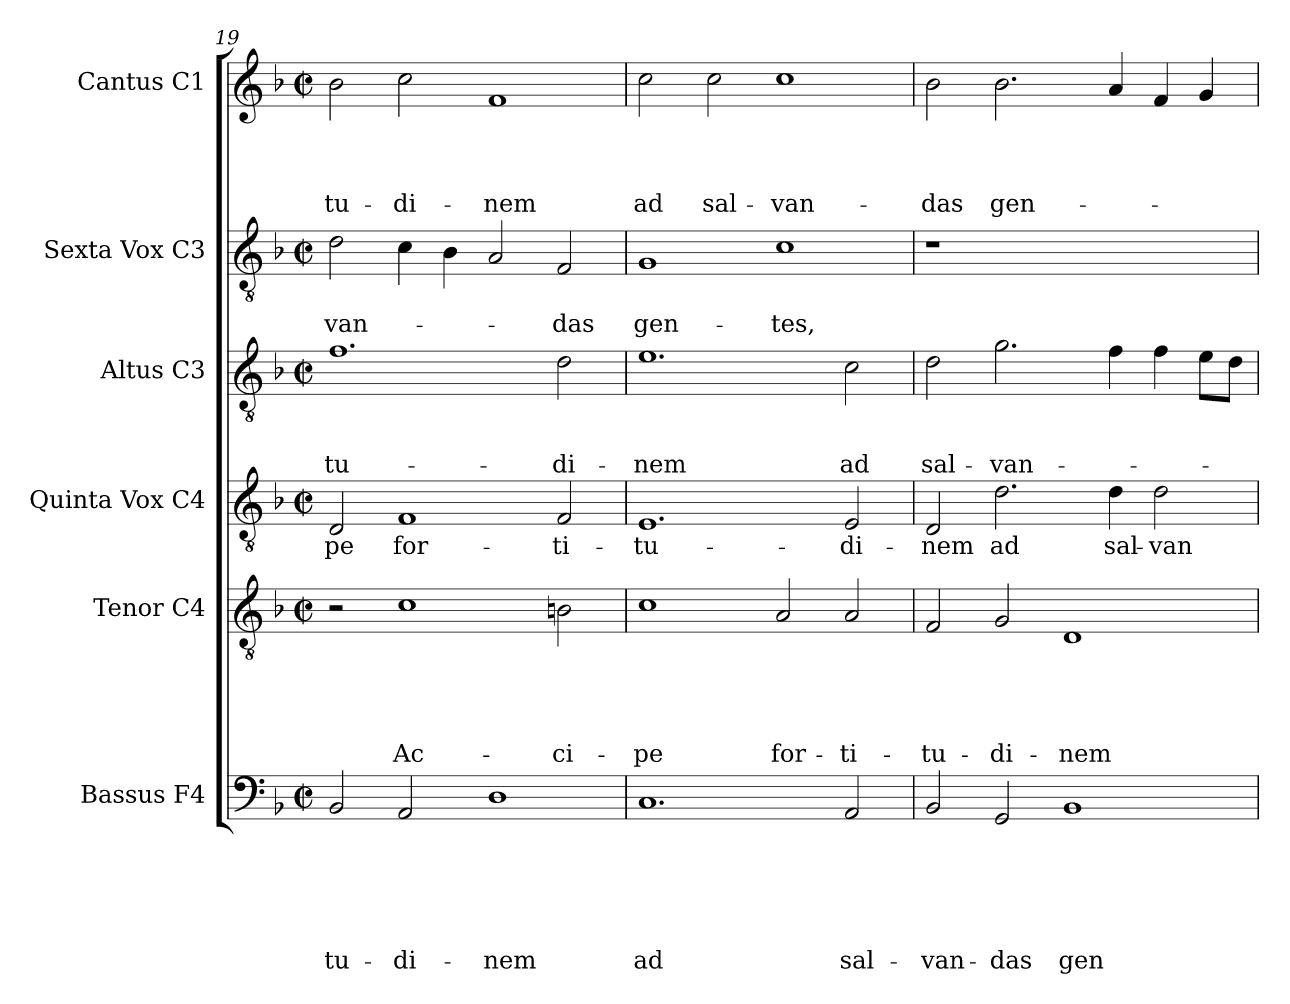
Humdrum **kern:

**kern	**text	**text	**text	**text	**text	**text	**kern	**text	**text	**text	**text	**text	**kern	**text	**kern	**text	**text	**text	**kern	**text	**text	**kern	**text	**text	**text	**text
*part6	*part6	*part6	*part6	*part6	*part6	*part6	*part5	*part5	*part5	*part5	*part5	*part5	*part4	*part4	*part3	*part3	*part3	*part3	*part2	*part2	*part2	*part1	*part1	*part1	*part1	*part1
*staff6	*staff6	*staff6	*staff6	*staff6	*staff6	*staff6	*staff5	*staff5	*staff5	*staff5	*staff5	*staff5	*staff4	*staff4	*staff3	*staff3	*staff3	*staff3	*staff2	*staff2	*staff2	*staff1	*staff1	*staff1	*staff1	*staff1
*I"Bassus F4	*	*	*	*	*	*	*I"Tenor C4	*	*	*	*	*	*I"Quinta Vox C4	*	*I"Altus C3	*	*	*	*I"Sexta Vox C3	*	*	*I"Cantus C1	*	*	*	*
*I'B	*	*	*	*	*	*	*I'T	*	*	*	*	*	*	*	*I'A	*	*	*	*	*	*	*I'C	*	*	*	*
*clefF4	*	*	*	*	*	*	*clefGv2	*	*	*	*	*	*clefGv2	*	*clefGv2	*	*	*	*clefGv2	*	*	*clefG2	*	*	*	*
*k[b-]	*	*	*	*	*	*	*k[b-]	*	*	*	*	*	*k[b-]	*	*k[b-]	*	*	*	*k[b-]	*	*	*k[b-]	*	*	*	*
*F:	*	*	*	*	*	*	*F:	*	*	*	*	*	*F:	*	*F:	*	*	*	*F:	*	*	*F:	*	*	*	*
*M2/2	*	*	*	*	*	*	*M2/2	*	*	*	*	*	*M2/2	*	*M2/2	*	*	*	*M2/2	*	*	*M2/2	*	*	*	*
*met(c|)	*	*	*	*	*	*	*met(c|)	*	*	*	*	*	*met(c|)	*	*met(c|)	*	*	*	*met(c|)	*	*	*met(c|)	*	*	*	*
=19	=19	=19	=19	=19	=19	=19	=19	=19	=19	=19	=19	=19	=19	=19	=19	=19	=19	=19	=19	=19	=19	=19	=19	=19	=19	=19
!	!	!	!	!	!	!LO:LY:b	!	!	!	!	!	!	!	!LO:LY:b	!	!	!	!LO:LY:b	!	!	!LO:LY:b	!	!	!	!	!LO:LY:b
2BB-/	.	.	.	.	.	-tu-	2r	.	.	.	.	.	2D/	-pe	1.f	.	.	-tu-	2d\	.	-van-	2b-\	.	.	.	-tu-
!	!	!	!	!	!	!LO:LY:b	!	!	!	!	!	!LO:LY:b	!	!LO:LY:b	!	!	!	!	!	!	!	!	!	!	!	!LO:LY:b
2AA/	.	.	.	.	.	-di-	1c	.	.	.	.	Ac-	1F	for-	.	.	.	.	4c\	.	.	2cc\	.	.	.	-di-
.	.	.	.	.	.	.	.	.	.	.	.	.	.	.	.	.	.	.	4B-\	.	.	.	.	.	.	.
!	!	!	!	!	!	!LO:LY:b	!	!	!	!	!	!	!	!	!	!	!	!	!	!	!	!	!	!	!	!LO:LY:b
1D	.	.	.	.	.	-nem	.	.	.	.	.	.	.	.	.	.	.	.	2A/	.	.	1f	.	.	.	-nem
!	!	!	!	!	!	!	!	!	!	!	!	!LO:LY:b	!	!LO:LY:b	!	!	!	!LO:LY:b	!	!	!LO:LY:b	!	!	!	!	!
.	.	.	.	.	.	.	2Bn\	.	.	.	.	-ci-	2F/	-ti-	2d\	.	.	-di-	2F/	.	-das	.	.	.	.	.
=20	=20	=20	=20	=20	=20	=20	=20	=20	=20	=20	=20	=20	=20	=20	=20	=20	=20	=20	=20	=20	=20	=20	=20	=20	=20	=20
!	!	!	!	!	!	!LO:LY:b	!	!	!	!	!	!LO:LY:b	!	!LO:LY:b	!	!	!	!LO:LY:b	!	!	!LO:LY:b	!	!	!	!	!LO:LY:b
1.C	.	.	.	.	.	ad	1c	.	.	.	.	-pe	1.E	-tu-	1.e	.	.	-nem	1G	.	gen-	2cc\	.	.	.	ad
!	!	!	!	!	!	!	!	!	!	!	!	!	!	!	!	!	!	!	!	!	!	!	!	!	!	!LO:LY:b
.	.	.	.	.	.	.	.	.	.	.	.	.	.	.	.	.	.	.	.	.	.	2cc\	.	.	.	sal-
!	!	!	!	!	!	!	!	!	!	!	!	!LO:LY:b	!	!	!	!	!	!	!	!	!LO:LY:b	!	!	!	!	!LO:LY:b
.	.	.	.	.	.	.	2A/	.	.	.	.	for-	.	.	.	.	.	.	1c	.	-tes,	1cc	.	.	.	-van-
!	!	!	!	!	!	!LO:LY:b	!	!	!	!	!	!LO:LY:b	!	!LO:LY:b	!	!	!	!LO:LY:b	!	!	!	!	!	!	!	!
2AA/	.	.	.	.	.	sal-	2A/	.	.	.	.	-ti-	2E/	-di-	2c\	.	.	ad	.	.	.	.	.	.	.	.
=21	=21	=21	=21	=21	=21	=21	=21	=21	=21	=21	=21	=21	=21	=21	=21	=21	=21	=21	=21	=21	=21	=21	=21	=21	=21	=21
!	!	!	!	!	!	!LO:LY:b	!	!	!	!	!	!LO:LY:b	!	!LO:LY:b	!	!	!	!LO:LY:b	!	!	!	!	!	!	!	!LO:LY:b
2BB-/	.	.	.	.	.	-van-	2F/	.	.	.	.	-tu-	2D/	-nem	2d\	.	.	sal-	1r	.	.	2b-\	.	.	.	-das
!	!	!	!	!	!	!LO:LY:b	!	!	!	!	!	!LO:LY:b	!	!LO:LY:b	!	!	!	!LO:LY:b	!	!	!	!	!	!	!	!LO:LY:b
2GG/	.	.	.	.	.	-das	2G/	.	.	.	.	-di-	2.d\	ad	2.g\	.	.	-van-	.	.	.	2.b-\	.	.	.	gen-
!	!	!	!	!	!	!LO:LY:b	!	!	!	!	!	!LO:LY:b	!	!	!	!	!	!	!	!	!	!	!	!	!	!
1BB-	.	.	.	.	.	gen-	1D	.	.	.	.	-nem	.	.	.	.	.	.	1ryy	.	.	.	.	.	.	.
!	!	!	!	!	!	!	!	!	!	!	!	!	!	!LO:LY:b	!	!	!	!	!	!	!	!	!	!	!	!
.	.	.	.	.	.	.	.	.	.	.	.	.	4d\	sal-	4f\	.	.	.	.	.	.	4a/	.	.	.	.
!	!	!	!	!	!	!	!	!	!	!	!	!	!	!LO:LY:b	!	!	!	!	!	!	!	!	!	!	!	!
.	.	.	.	.	.	.	.	.	.	.	.	.	2d\	-van-	4f\	.	.	.	.	.	.	4f/	.	.	.	.
.	.	.	.	.	.	.	.	.	.	.	.	.	.	.	8e\L	.	.	.	.	.	.	4g/	.	.	.	.
.	.	.	.	.	.	.	.	.	.	.	.	.	.	.	8d\J	.	.	.	.	.	.	.	.	.	.	.
=	=	=	=	=	=	=	=	=	=	=	=	=	=	=	=	=	=	=	=	=	=	=	=	=	=	=
*-	*-	*-	*-	*-	*-	*-	*-	*-	*-	*-	*-	*-	*-	*-	*-	*-	*-	*-	*-	*-	*-	*-	*-	*-	*-	*-
